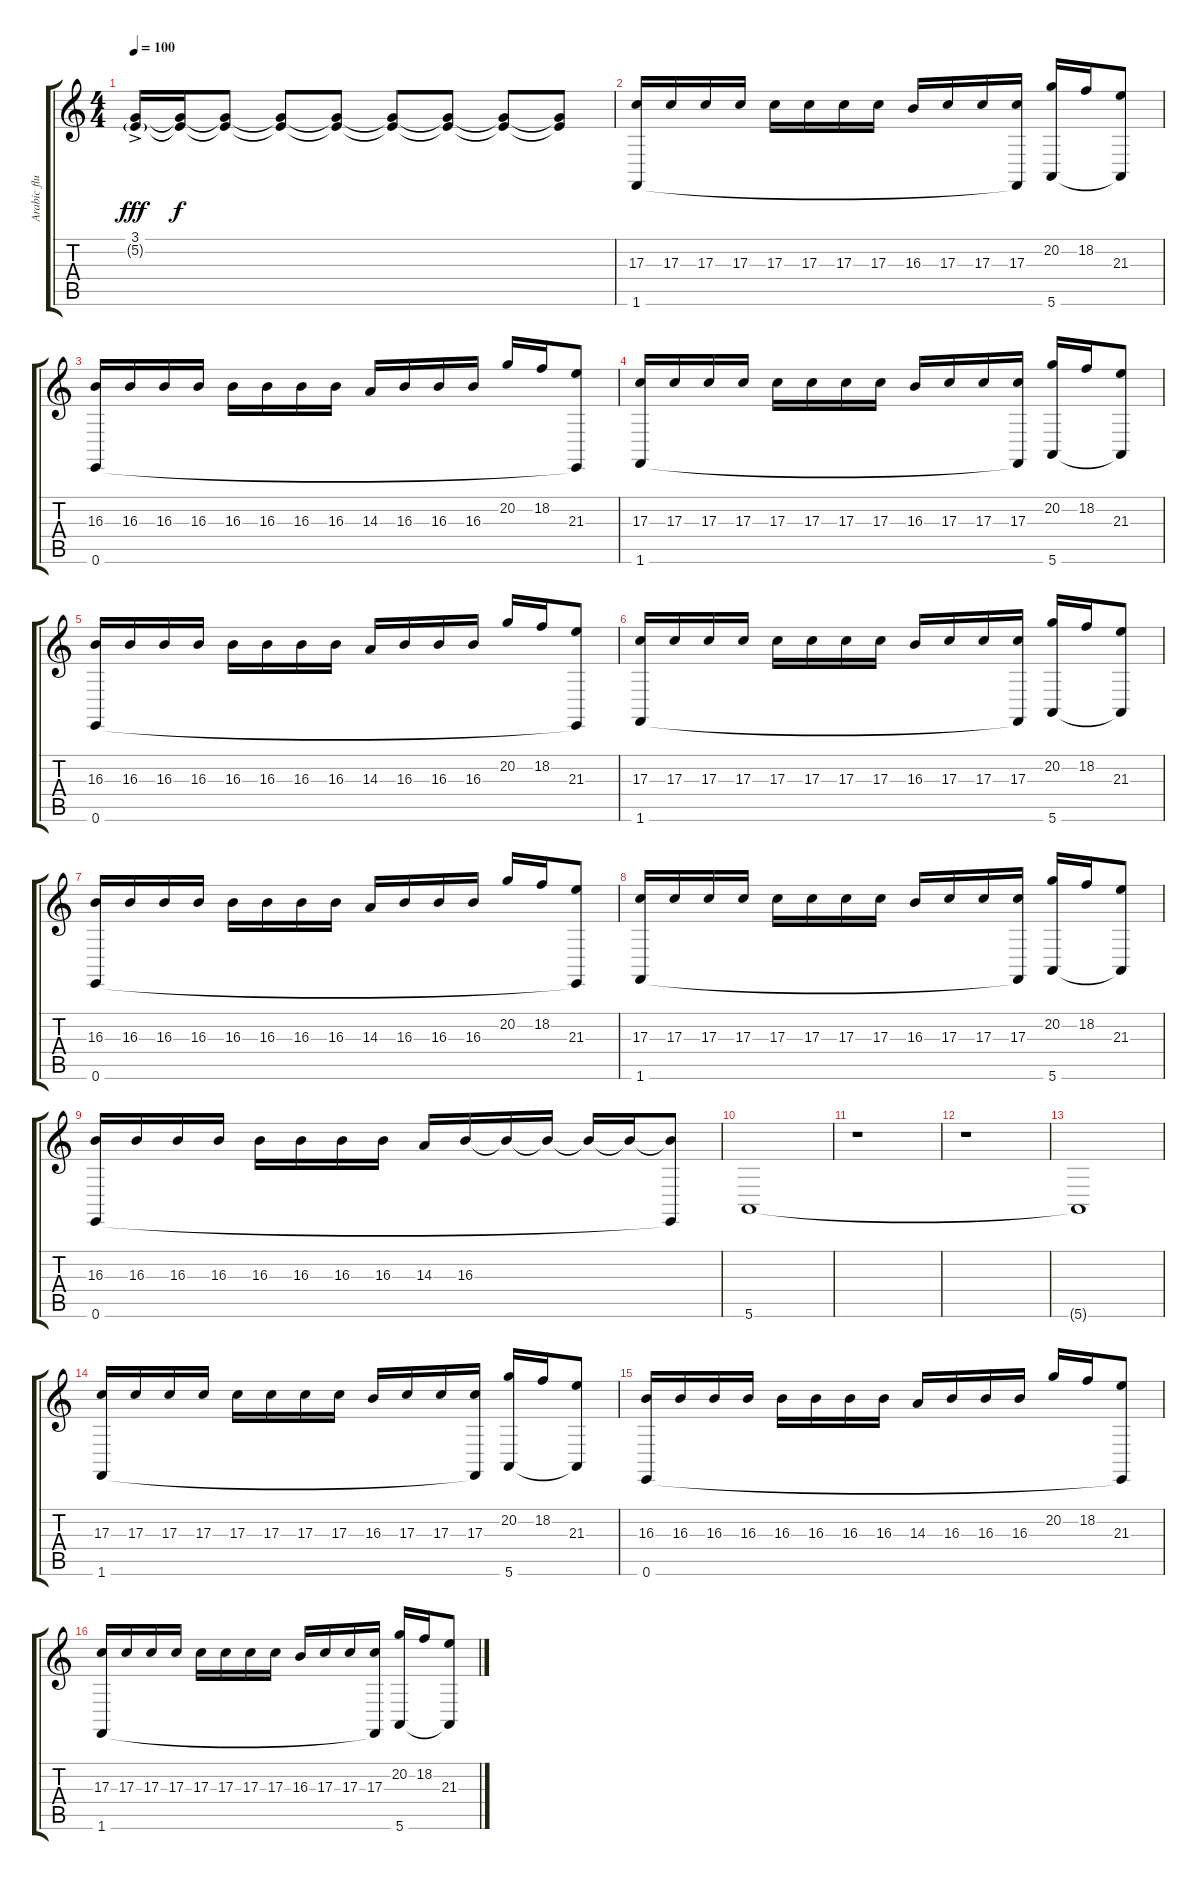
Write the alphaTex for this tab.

\track ("Arabic flute sound" "Arabic flu") {instrument flute}
\staff {score tabs}
\tuning (E4 B3 G3 D3 A2 E2) {hide}
\ts (4 4)
\tempo 100
\clef g2
\ks c
(3.1{ac} 5.2{g}).16{dy fff volume 12} (3.1{t} 5.2{t}).16{dy f volume 6} (3.1{t} 5.2{t}).8{volume 7} (3.1{t} 5.2{t}).8{volume 8} (3.1{t} 5.2{t}).8{volume 9} (3.1{t} 5.2{t}).8{volume 10} (3.1{t} 5.2{t}).8{volume 11} (3.1{t} 5.2{t}).8{volume 12} (3.1{t} 5.2{t}).8{volume 13} |
(17.3 1.6).16{volume 10} 17.3.16 17.3.16 17.3.16 17.3.16 17.3.16 17.3.16 17.3.16 16.3.16 17.3.16 17.3.16 (17.3 1.6{t}).16 (20.2 5.6).16 18.2.16 (21.3 5.6{t}).8 |
(16.3 0.6).16 16.3.16 16.3.16 16.3.16 16.3.16 16.3.16 16.3.16 16.3.16 14.3.16 16.3.16 16.3.16 16.3.16 20.2.16 18.2.16 (21.3 0.6{t}).8 |
(17.3 1.6).16 17.3.16 17.3.16 17.3.16 17.3.16 17.3.16 17.3.16 17.3.16 16.3.16 17.3.16 17.3.16 (17.3 1.6{t}).16 (20.2 5.6).16 18.2.16 (21.3 5.6{t}).8 |
(16.3 0.6).16 16.3.16 16.3.16 16.3.16 16.3.16 16.3.16 16.3.16 16.3.16 14.3.16 16.3.16 16.3.16 16.3.16 20.2.16 18.2.16 (21.3 0.6{t}).8 |
(17.3 1.6).16 17.3.16 17.3.16 17.3.16 17.3.16 17.3.16 17.3.16 17.3.16 16.3.16 17.3.16 17.3.16 (17.3 1.6{t}).16 (20.2 5.6).16 18.2.16 (21.3 5.6{t}).8 |
(16.3 0.6).16 16.3.16 16.3.16 16.3.16 16.3.16 16.3.16 16.3.16 16.3.16 14.3.16 16.3.16 16.3.16 16.3.16 20.2.16 18.2.16 (21.3 0.6{t}).8 |
(17.3 1.6).16 17.3.16 17.3.16 17.3.16 17.3.16 17.3.16 17.3.16 17.3.16 16.3.16 17.3.16 17.3.16 (17.3 1.6{t}).16 (20.2 5.6).16 18.2.16 (21.3 5.6{t}).8 |
(16.3 0.6).16 16.3.16 16.3.16 16.3.16 16.3.16 16.3.16 16.3.16 16.3.16 14.3.16 16.3.16 16.3{t}.16 16.3{t}.16 16.3{t}.16 16.3{t}.16 (16.3{t} 0.6{t}).8 |
5.6.1 |
r.1 |
r.1 |
5.6{t}.1 |
(17.3 1.6).16{volume 8} 17.3.16 17.3.16 17.3.16 17.3.16 17.3.16 17.3.16 17.3.16 16.3.16 17.3.16 17.3.16 (17.3 1.6{t}).16 (20.2 5.6).16 18.2.16 (21.3 5.6{t}).8 |
(16.3 0.6).16 16.3.16 16.3.16 16.3.16 16.3.16 16.3.16 16.3.16 16.3.16 14.3.16 16.3.16 16.3.16 16.3.16 20.2.16 18.2.16 (21.3 0.6{t}).8 |
(17.3 1.6).16 17.3.16 17.3.16 17.3.16 17.3.16 17.3.16 17.3.16 17.3.16 16.3.16 17.3.16 17.3.16 (17.3 1.6{t}).16 (20.2 5.6).16 18.2.16 (21.3 5.6{t}).8
